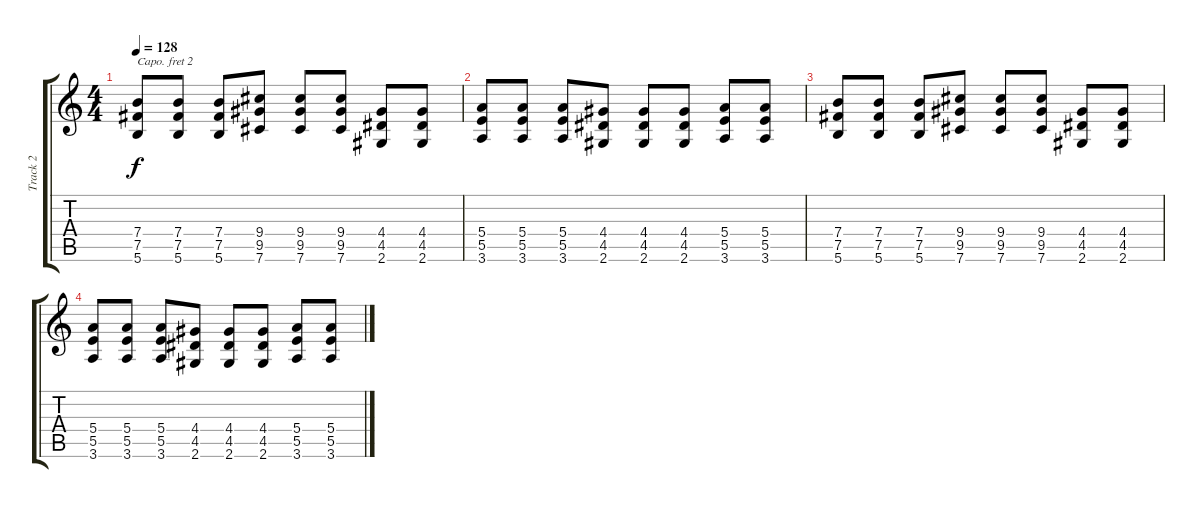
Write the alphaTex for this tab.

\track ("Track 2" "Track 2") {instrument overdrivenguitar}
\staff {score tabs}
\capo 2
\tuning (E4 B3 G3 D3 A2 E2) {hide}
\ts (4 4)
\tempo 128
\clef g2
\ks c
(7.4 7.5 5.6).8{dy f} (7.4 7.5 5.6).8 (7.4 7.5 5.6).8 (9.4 9.5 7.6).8 (9.4 9.5 7.6).8 (9.4 9.5 7.6).8 (4.4 4.5 2.6).8 (4.4 4.5 2.6).8 |
(5.4 5.5 3.6).8 (5.4 5.5 3.6).8 (5.4 5.5 3.6).8 (4.4 4.5 2.6).8 (4.4 4.5 2.6).8 (4.4 4.5 2.6).8 (5.4 5.5 3.6).8 (5.4 5.5 3.6).8 |
(7.4 7.5 5.6).8 (7.4 7.5 5.6).8 (7.4 7.5 5.6).8 (9.4 9.5 7.6).8 (9.4 9.5 7.6).8 (9.4 9.5 7.6).8 (4.4 4.5 2.6).8 (4.4 4.5 2.6).8 |
(5.4 5.5 3.6).8 (5.4 5.5 3.6).8 (5.4 5.5 3.6).8 (4.4 4.5 2.6).8 (4.4 4.5 2.6).8 (4.4 4.5 2.6).8 (5.4 5.5 3.6).8 (5.4 5.5 3.6).8
